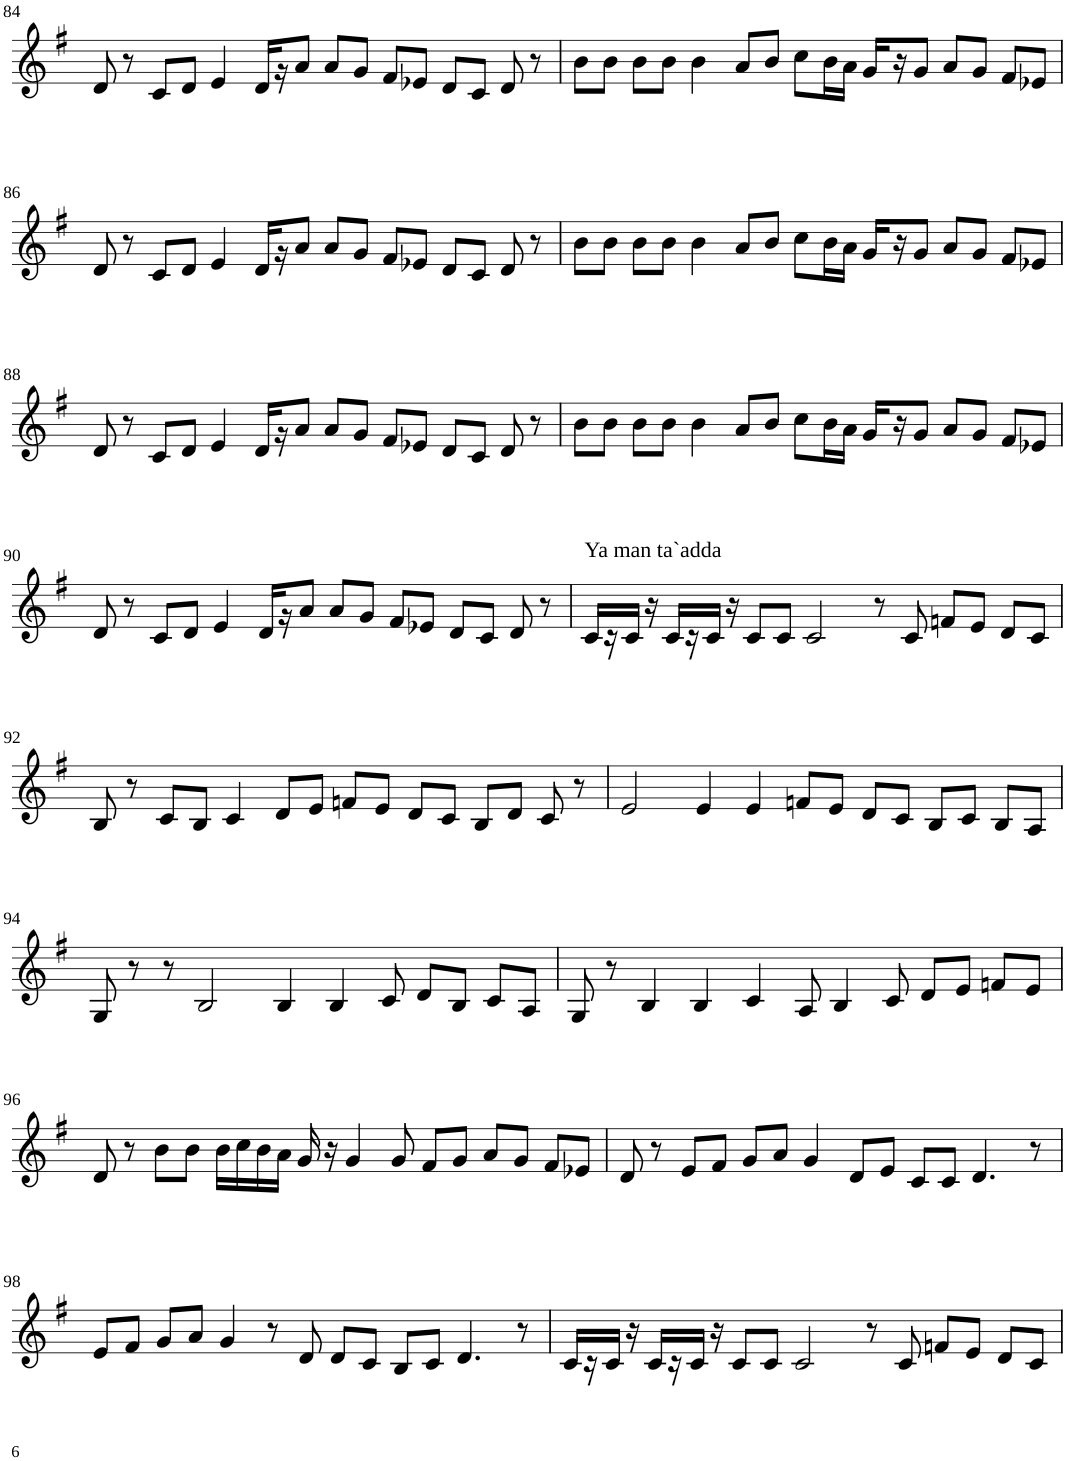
**kern
*part1
*staff1
*I"Violin
!!LO:PB:g=z
*clefG2
*k[f#]
*G:
*M8/4
=84
8d/
8r
8c/L
8d/J
4e/
16d/LL
16r
8a/J
8a/L
8g/J
8f#/L
8e-X/J
8d/L
8c/J
8d/
8r
=85
8b\L
8b\J
8b\L
8b\J
4b\
8a/L
8b/J
8cc\L
16b\L
16a\JJ
16g/LL
16r
8g/J
8a/L
8g/J
8f#/L
8e-X/J
!!LO:LB:g=z
=86
8d/
8r
8c/L
8d/J
4e/
16d/LL
16r
8a/J
8a/L
8g/J
8f#/L
8e-X/J
8d/L
8c/J
8d/
8r
=87
8b\L
8b\J
8b\L
8b\J
4b\
8a/L
8b/J
8cc\L
16b\L
16a\JJ
16g/LL
16r
8g/J
8a/L
8g/J
8f#/L
8e-X/J
!!LO:LB:g=z
=88
8d/
8r
8c/L
8d/J
4e/
16d/LL
16r
8a/J
8a/L
8g/J
8f#/L
8e-X/J
8d/L
8c/J
8d/
8r
=89
8b\L
8b\J
8b\L
8b\J
4b\
8a/L
8b/J
8cc\L
16b\L
16a\JJ
16g/LL
16r
8g/J
8a/L
8g/J
8f#/L
8e-X/J
!!LO:LB:g=z
=90
8d/
8r
8c/L
8d/J
4e/
16d/LL
16r
8a/J
8a/L
8g/J
8f#/L
8e-X/J
8d/L
8c/J
8d/
8r
=91
!LO:TX:a:t=Ya man ta`adda
16c/LL
16r
16c/JJ
16r
16c/LL
16r
16c/JJ
16r
8c/L
8c/J
2c/
8r
8c/
8fn/L
8e/J
8d/L
8c/J
!!LO:LB:g=z
=92
8B/
8r
8c/L
8B/J
4c/
8d/L
8e/J
8fn/L
8e/J
8d/L
8c/J
8B/L
8d/J
8c/
8r
=93
2e/
4e/
4e/
8fn/L
8e/J
8d/L
8c/J
8B/L
8c/J
8B/L
8A/J
!!LO:LB:g=z
=94
8G/
8r
8r
2B/
4B/
4B/
8c/
8d/L
8B/J
8c/L
8A/J
=95
8G/
8r
4B/
4B/
4c/
8A/
4B/
8c/
8d/L
8e/J
8fn/L
8e/J
!!LO:LB:g=z
=96
8d/
8r
8b\L
8b\J
16b\LL
16cc\
16b\
16a\JJ
16g/
16r
4g/
8g/
8f#/L
8g/J
8a/L
8g/J
8f#/L
8e-X/J
=97
8d/
8r
8e/L
8f#/J
8g/L
8a/J
4g/
8d/L
8e/J
8c/L
8c/J
4.d/
8r
!!LO:LB:g=z
=98
8e/L
8f#/J
8g/L
8a/J
4g/
8r
8d/
8d/L
8c/J
8B/L
8c/J
4.d/
8r
=99
16c/LL
16r
16c/JJ
16r
16c/LL
16r
16c/JJ
16r
8c/L
8c/J
2c/
8r
8c/
8fn/L
8e/J
8d/L
8c/J
=
*-
